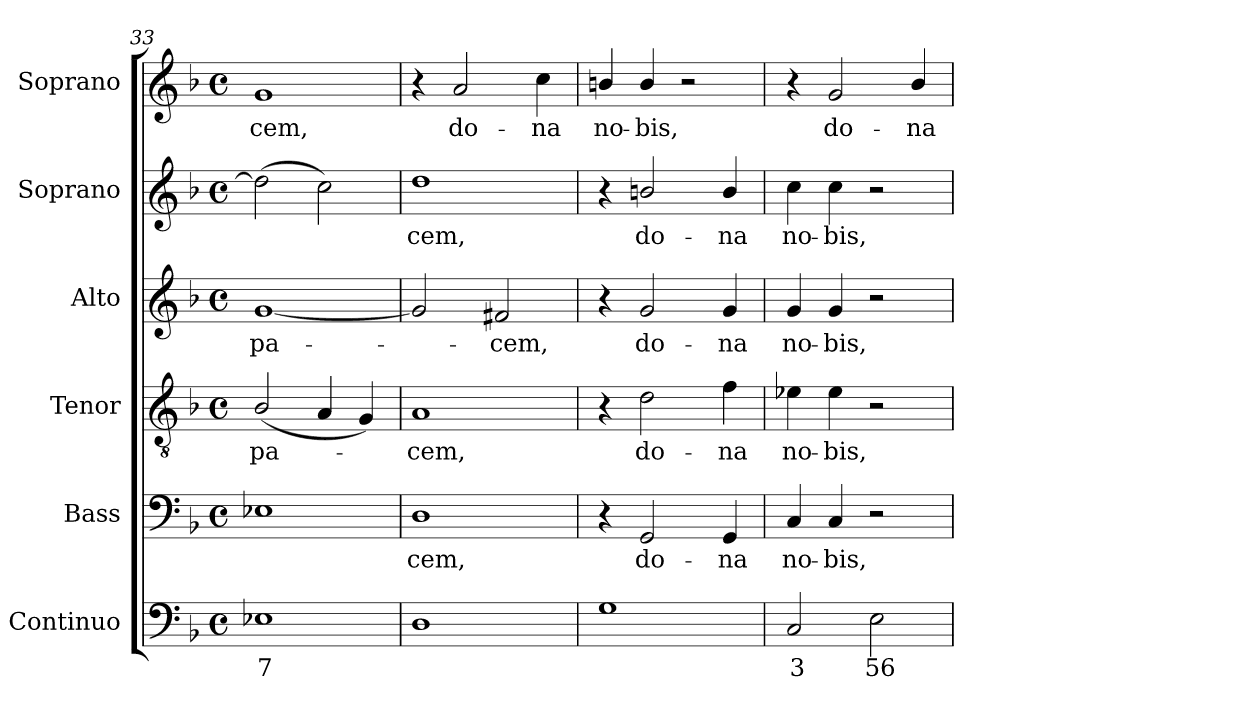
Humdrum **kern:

**kern	**text	**kern	**text	**kern	**text	**kern	**text	**kern	**text	**kern	**text
*part6	*part6	*part5	*part5	*part4	*part4	*part3	*part3	*part2	*part2	*part1	*part1
*staff6	*staff6	*staff5	*staff5	*staff4	*staff4	*staff3	*staff3	*staff2	*staff2	*staff1	*staff1
*I"Continuo	*	*I"Bass	*	*I"Tenor	*	*I"Alto	*	*I"Soprano	*	*I"Soprano	*
*I'Cont.	*	*I'B.	*	*I'T.	*	*I'A.	*	*I'S.	*	*I'S.	*
*clefF4	*	*clefF4	*	*clefGv2	*	*clefG2	*	*clefG2	*	*clefG2	*
*	*	*	*	*ITrd7c12	*	*	*	*	*	*	*
*k[b-]	*	*k[b-]	*	*k[b-]	*	*k[b-]	*	*k[b-]	*	*k[b-]	*
*F:	*	*F:	*	*F:	*	*F:	*	*F:	*	*F:	*
*M4/4	*	*M4/4	*	*M4/4	*	*M4/4	*	*M4/4	*	*M4/4	*
*met(c)	*	*met(c)	*	*met(c)	*	*met(c)	*	*met(c)	*	*met(c)	*
=33	=33	=33	=33	=33	=33	=33	=33	=33	=33	=33	=33
!	!LO:LY:b:color=#000000	!	!	!	!	!	!	!	!	!	!
!	!	!	!	!	!LO:LY:b:color=#000000	!	!	!	!	!	!
!	!	!	!	!	!	!	!LO:LY:b:color=#000000	!	!	!	!
!	!	!	!	!	!	!	!	!	!	!	!LO:LY:b:color=#000000
1E-Xi	7	1E-Xi	.	(2BB-i/	pa-	[1gi	pa-	(2ddi\]	.	1gi	-cem,
.	.	.	.	4AAi/	.	.	.	2cci\)	.	.	.
.	.	.	.	4GGi/)	.	.	.	.	.	.	.
=34	=34	=34	=34	=34	=34	=34	=34	=34	=34	=34	=34
!	!	!	!LO:LY:b:color=#000000	!	!	!	!	!	!	!	!
!	!	!	!	!	!LO:LY:b:color=#000000	!	!	!	!	!	!
!	!	!	!	!	!	!	!	!	!LO:LY:b:color=#000000	!	!
1Di	.	1Di	-cem,	1AAi	-cem,	2gi/]	.	1ddi	-cem,	4r	.
!	!	!	!	!	!	!	!	!	!	!	!LO:LY:b:color=#000000
.	.	.	.	.	.	.	.	.	.	2ai/	do-
!	!	!	!	!	!	!	!LO:LY:b:color=#000000	!	!	!	!
.	.	.	.	.	.	2f#Xi/	-cem,	.	.	.	.
!	!	!	!	!	!	!	!	!	!	!	!LO:LY:b:color=#000000
.	.	.	.	.	.	.	.	.	.	4cci\	-na
!!LO:LB:g=z
=35	=35	=35	=35	=35	=35	=35	=35	=35	=35	=35	=35
!	!	!	!	!	!	!	!	!	!	!	!LO:LY:b:color=#000000
1Gi	.	4r	.	4r	.	4r	.	4r	.	4bni/	no-
!	!	!	!LO:LY:b:color=#000000	!	!	!	!	!	!	!	!
!	!	!	!	!	!LO:LY:b:color=#000000	!	!	!	!	!	!
!	!	!	!	!	!	!	!LO:LY:b:color=#000000	!	!	!	!
!	!	!	!	!	!	!	!	!	!LO:LY:b:color=#000000	!	!
!	!	!	!	!	!	!	!	!	!	!	!LO:LY:b:color=#000000
.	.	2GGi/	do-	2Di\	do-	2gi/	do-	2bni/	do-	4bi/	-bis,
.	.	.	.	.	.	.	.	.	.	2r	.
!	!	!	!LO:LY:b:color=#000000	!	!	!	!	!	!	!	!
!	!	!	!	!	!LO:LY:b:color=#000000	!	!	!	!	!	!
!	!	!	!	!	!	!	!LO:LY:b:color=#000000	!	!	!	!
!	!	!	!	!	!	!	!	!	!LO:LY:b:color=#000000	!	!
.	.	4GGi/	-na	4Fi\	-na	4gi/	-na	4bi/	-na	.	.
=36	=36	=36	=36	=36	=36	=36	=36	=36	=36	=36	=36
!	!LO:LY:b:color=#000000	!	!	!	!	!	!	!	!	!	!
!	!	!	!LO:LY:b:color=#000000	!	!	!	!	!	!	!	!
!	!	!	!	!	!LO:LY:b:color=#000000	!	!	!	!	!	!
!	!	!	!	!	!	!	!LO:LY:b:color=#000000	!	!	!	!
!	!	!	!	!	!	!	!	!	!LO:LY:b:color=#000000	!	!
2Ci/	3	4Ci/	no-	4E-Xi\	no-	4gi/	no-	4cci\	no-	4r	.
!	!	!	!LO:LY:b:color=#000000	!	!	!	!	!	!	!	!
!	!	!	!	!	!LO:LY:b:color=#000000	!	!	!	!	!	!
!	!	!	!	!	!	!	!LO:LY:b:color=#000000	!	!	!	!
!	!	!	!	!	!	!	!	!	!LO:LY:b:color=#000000	!	!
!	!	!	!	!	!	!	!	!	!	!	!LO:LY:b:color=#000000
.	.	4Ci/	-bis,	4E-i\	-bis,	4gi/	-bis,	4cci\	-bis,	2gi/	do-
!	!LO:LY:b:color=#000000	!	!	!	!	!	!	!	!	!	!
2Ei\	56	2r	.	2r	.	2r	.	2r	.	.	.
!	!	!	!	!	!	!	!	!	!	!	!LO:LY:b:color=#000000
.	.	.	.	.	.	.	.	.	.	4b-i/	-na
=	=	=	=	=	=	=	=	=	=	=	=
*-	*-	*-	*-	*-	*-	*-	*-	*-	*-	*-	*-
